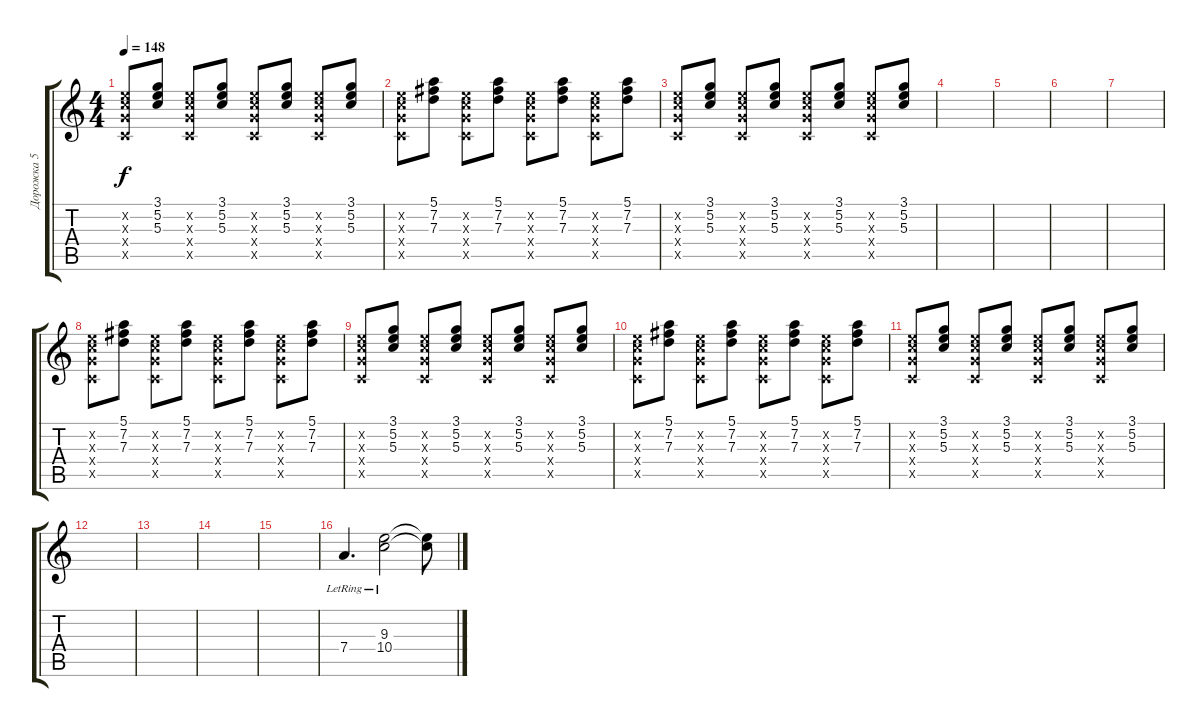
\track ("Дорожка 5" "Дорожка 5") {instrument electricguitarclean}
\staff {score tabs}
\tuning (E4 B3 G3 D3 A2 D2) {hide}
\ts (4 4)
\tempo 148
\clef g2
\ks c
(5.2{x} 5.3{x} 5.4{x} 3.5{x}).8{dy f} (3.1 5.2 5.3).8 (5.2{x} 5.3{x} 5.4{x} 3.5{x}).8 (3.1 5.2 5.3).8 (5.2{x} 5.3{x} 5.4{x} 3.5{x}).8 (3.1 5.2 5.3).8 (5.2{x} 5.3{x} 5.4{x} 3.5{x}).8 (3.1 5.2 5.3).8 |
(5.2{x} 5.3{x} 5.4{x} 3.5{x}).8 (5.1 7.2 7.3).8 (5.2{x} 5.3{x} 5.4{x} 3.5{x}).8 (5.1 7.2 7.3).8 (5.2{x} 5.3{x} 5.4{x} 3.5{x}).8 (5.1 7.2 7.3).8 (5.2{x} 5.3{x} 5.4{x} 3.5{x}).8 (5.1 7.2 7.3).8 |
(5.2{x} 5.3{x} 5.4{x} 3.5{x}).8 (3.1 5.2 5.3).8 (5.2{x} 5.3{x} 5.4{x} 3.5{x}).8 (3.1 5.2 5.3).8 (5.2{x} 5.3{x} 5.4{x} 3.5{x}).8 (3.1 5.2 5.3).8 (5.2{x} 5.3{x} 5.4{x} 3.5{x}).8 (3.1 5.2 5.3).8 |
|
|
|
|
(5.2{x} 5.3{x} 5.4{x} 3.5{x}).8 (5.1 7.2 7.3).8 (5.2{x} 5.3{x} 5.4{x} 3.5{x}).8 (5.1 7.2 7.3).8 (5.2{x} 5.3{x} 5.4{x} 3.5{x}).8 (5.1 7.2 7.3).8 (5.2{x} 5.3{x} 5.4{x} 3.5{x}).8 (5.1 7.2 7.3).8 |
(5.2{x} 5.3{x} 5.4{x} 3.5{x}).8 (3.1 5.2 5.3).8 (5.2{x} 5.3{x} 5.4{x} 3.5{x}).8 (3.1 5.2 5.3).8 (5.2{x} 5.3{x} 5.4{x} 3.5{x}).8 (3.1 5.2 5.3).8 (5.2{x} 5.3{x} 5.4{x} 3.5{x}).8 (3.1 5.2 5.3).8 |
(5.2{x} 5.3{x} 5.4{x} 3.5{x}).8 (5.1 7.2 7.3).8 (5.2{x} 5.3{x} 5.4{x} 3.5{x}).8 (5.1 7.2 7.3).8 (5.2{x} 5.3{x} 5.4{x} 3.5{x}).8 (5.1 7.2 7.3).8 (5.2{x} 5.3{x} 5.4{x} 3.5{x}).8 (5.1 7.2 7.3).8 |
(5.2{x} 5.3{x} 5.4{x} 3.5{x}).8 (3.1 5.2 5.3).8 (5.2{x} 5.3{x} 5.4{x} 3.5{x}).8 (3.1 5.2 5.3).8 (5.2{x} 5.3{x} 5.4{x} 3.5{x}).8 (3.1 5.2 5.3).8 (5.2{x} 5.3{x} 5.4{x} 3.5{x}).8 (3.1 5.2 5.3).8 |
|
|
|
|
7.4{lr}.4{d} (9.3{lr} 10.4{lr}).2 (9.3{t} 10.4{t}).8
